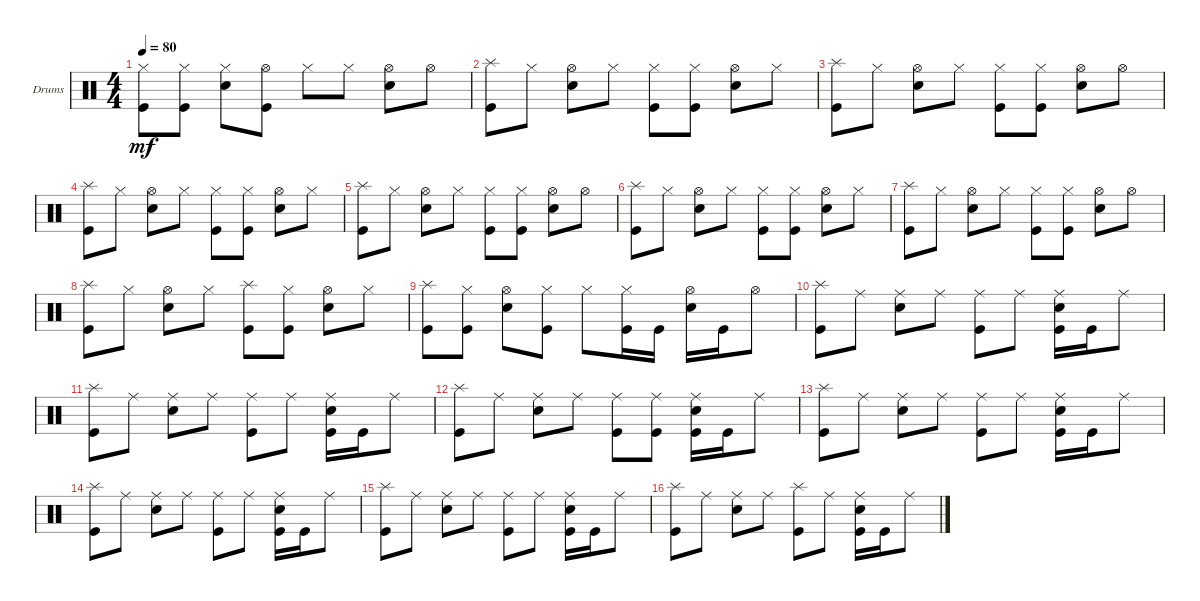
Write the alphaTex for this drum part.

\defaultSystemsLayout 4
\bracketExtendMode groupsimilarinstruments
\firstSystemTrackNameOrientation horizontal
\otherSystemsTrackNameOrientation horizontal
\track ("Manyakin" "Drums") {instrument percussion}
\staff {score}
\articulation defaults
\ts (4 4)
\tempo 80
\clef neutral
\ks c
("Kick (hit)" "Hi-Hat (closed)").8{dy mf} ("Kick (hit)" "Hi-Hat (closed)").8 ("Hi-Hat (closed)" "Snare (hit) 2").8 ("Hi-Hat (open)" "Kick (hit)").8 "Hi-Hat (closed)".8 "Hi-Hat (closed)".8 ("Hi-Hat (open)" "Snare (hit) 2").8 "Hi-Hat (open)".8 |
("Kick (hit)" "Splash (hit)").8 "Hi-Hat (closed)".8 ("Hi-Hat (open)" "Snare (hit) 2").8 "Hi-Hat (closed)".8 ("Hi-Hat (closed)" "Kick (hit)").8 ("Hi-Hat (closed)" "Kick (hit)").8 ("Hi-Hat (open)" "Snare (hit) 2").8 "Hi-Hat (closed)".8 |
("Kick (hit)" "Splash (hit)").8 "Hi-Hat (closed)".8 ("Hi-Hat (open)" "Snare (hit) 2").8 "Hi-Hat (closed)".8 ("Hi-Hat (closed)" "Kick (hit)").8 ("Hi-Hat (closed)" "Kick (hit)").8 ("Hi-Hat (open)" "Snare (hit) 2").8 "Hi-Hat (open)".8 |
("Kick (hit)" "Splash (hit)").8 "Hi-Hat (closed)".8 ("Hi-Hat (open)" "Snare (hit) 2").8 "Hi-Hat (closed)".8 ("Hi-Hat (closed)" "Kick (hit)").8 ("Hi-Hat (closed)" "Kick (hit)").8 ("Hi-Hat (open)" "Snare (hit) 2").8 "Hi-Hat (closed)".8 |
("Kick (hit)" "Splash (hit)").8 "Hi-Hat (closed)".8 ("Hi-Hat (open)" "Snare (hit) 2").8 "Hi-Hat (closed)".8 ("Hi-Hat (closed)" "Kick (hit)").8 ("Hi-Hat (closed)" "Kick (hit)").8 ("Hi-Hat (open)" "Snare (hit) 2").8 "Hi-Hat (open)".8 |
("Kick (hit)" "Splash (hit)").8 "Hi-Hat (closed)".8 ("Hi-Hat (open)" "Snare (hit) 2").8 "Hi-Hat (closed)".8 ("Hi-Hat (closed)" "Kick (hit)").8 ("Hi-Hat (closed)" "Kick (hit)").8 ("Hi-Hat (open)" "Snare (hit) 2").8 "Hi-Hat (closed)".8 |
("Kick (hit)" "Splash (hit)").8 "Hi-Hat (closed)".8 ("Hi-Hat (open)" "Snare (hit) 2").8 "Hi-Hat (closed)".8 ("Hi-Hat (closed)" "Kick (hit)").8 ("Hi-Hat (closed)" "Kick (hit)").8 ("Hi-Hat (open)" "Snare (hit) 2").8 "Hi-Hat (open)".8 |
("Kick (hit)" "Splash (hit)").8 "Hi-Hat (closed)".8 ("Hi-Hat (open)" "Snare (hit) 2").8 "Hi-Hat (closed)".8 ("Kick (hit)" "Splash (hit)").8 ("Hi-Hat (closed)" "Kick (hit)").8 ("Hi-Hat (open)" "Snare (hit) 2").8 "Hi-Hat (closed)".8 |
("Kick (hit)" "Splash (hit)").8 ("Hi-Hat (closed)" "Kick (hit)").8 ("Hi-Hat (open)" "Snare (hit) 2").8 ("Hi-Hat (closed)" "Kick (hit)").8 "Hi-Hat (closed)".8 ("Hi-Hat (closed)" "Kick (hit)").16 "Kick (hit)".16 ("Hi-Hat (open)" "Snare (hit) 2").16 "Kick (hit)".16 "Hi-Hat (open)".8 |
("Kick (hit)" "Splash (hit)").8 "Ride (middle)".8 ("Snare (hit) 2" "Ride (middle)").8 "Ride (middle)".8 ("Kick (hit)" "Ride (middle)").8 "Ride (middle)".8 ("Snare (hit) 2" "Ride (middle)" "Kick (hit)").16 "Kick (hit)".16 "Ride (middle)".8 |
("Kick (hit)" "Splash (hit)").8 "Ride (middle)".8 ("Snare (hit) 2" "Ride (middle)").8 "Ride (middle)".8 ("Kick (hit)" "Ride (middle)").8 "Ride (middle)".8 ("Snare (hit) 2" "Ride (middle)" "Kick (hit)").16 "Kick (hit)".16 "Ride (middle)".8 |
("Kick (hit)" "Splash (hit)").8 "Ride (middle)".8 ("Snare (hit) 2" "Ride (middle)").8 "Ride (middle)".8 ("Kick (hit)" "Ride (middle)").8 ("Ride (middle)" "Kick (hit)").8 ("Snare (hit) 2" "Ride (middle)" "Kick (hit)").16 "Kick (hit)".16 "Ride (middle)".8 |
("Kick (hit)" "Splash (hit)").8 "Ride (middle)".8 ("Snare (hit) 2" "Ride (middle)").8 "Ride (middle)".8 ("Kick (hit)" "Ride (middle)").8 "Ride (middle)".8 ("Snare (hit) 2" "Ride (middle)" "Kick (hit)").16 "Kick (hit)".16 "Ride (middle)".8 |
("Kick (hit)" "Splash (hit)").8 "Ride (middle)".8 ("Snare (hit) 2" "Ride (middle)").8 "Ride (middle)".8 ("Kick (hit)" "Ride (middle)").8 "Ride (middle)".8 ("Snare (hit) 2" "Ride (middle)" "Kick (hit)").16 "Kick (hit)".16 "Ride (middle)".8 |
("Kick (hit)" "Splash (hit)").8 "Ride (middle)".8 ("Snare (hit) 2" "Ride (middle)").8 "Ride (middle)".8 ("Kick (hit)" "Ride (middle)").8 "Ride (middle)".8 ("Snare (hit) 2" "Ride (middle)" "Kick (hit)").16 "Kick (hit)".16 "Ride (middle)".8 |
("Kick (hit)" "Splash (hit)").8 "Ride (middle)".8 ("Snare (hit) 2" "Ride (middle)").8 "Ride (middle)".8 ("Kick (hit)" "Splash (hit)").8 "Ride (middle)".8 ("Snare (hit) 2" "Ride (middle)" "Kick (hit)").16 "Kick (hit)".16 "Ride (middle)".8
